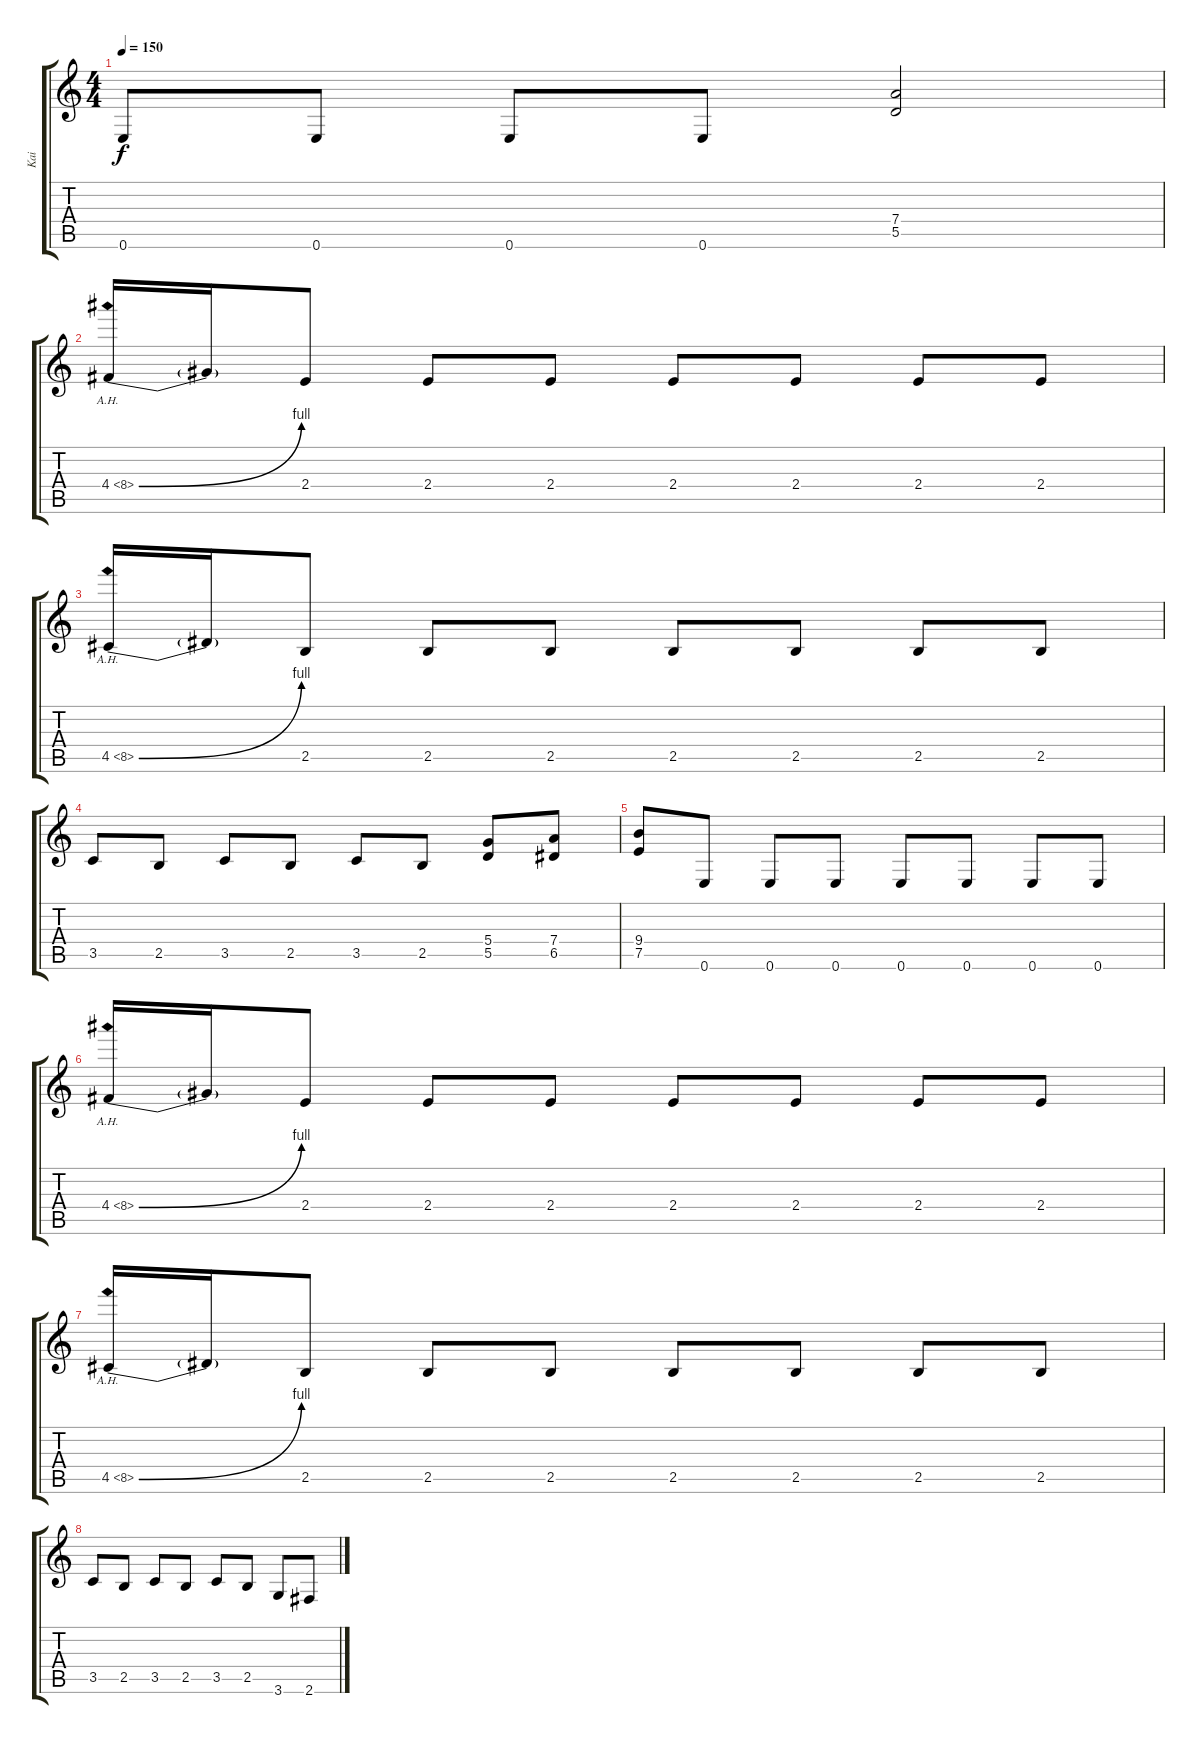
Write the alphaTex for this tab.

\track ("Kai" "Kai") {instrument overdrivenguitar}
\staff {score tabs}
\tuning (E4 B3 G3 D3 A2 E2) {hide}
\ts (4 4)
\tempo 150
\clef g2
\ks c
0.6.8{dy f} 0.6.8 0.6.8 0.6.8 (7.4 5.5).2 |
4.4{be (bend 0 0 60 4) ah 4}.16 4.4{t}.16 2.4.8 2.4.8 2.4.8 2.4.8 2.4.8 2.4.8 2.4.8 |
4.5{be (bend 0 0 60 4) ah 4}.16 4.5{t}.16 2.5.8 2.5.8 2.5.8 2.5.8 2.5.8 2.5.8 2.5.8 |
3.5.8 2.5.8 3.5.8 2.5.8 3.5.8 2.5.8 (5.4 5.5).8 (7.4 6.5).8 |
(9.4 7.5).8 0.6.8 0.6.8 0.6.8 0.6.8 0.6.8 0.6.8 0.6.8 |
4.4{be (bend 0 0 60 4) ah 4}.16 4.4{t}.16 2.4.8 2.4.8 2.4.8 2.4.8 2.4.8 2.4.8 2.4.8 |
4.5{be (bend 0 0 60 4) ah 4}.16 4.5{t}.16 2.5.8 2.5.8 2.5.8 2.5.8 2.5.8 2.5.8 2.5.8 |
3.5.8 2.5.8 3.5.8 2.5.8 3.5.8 2.5.8 3.6.8 2.6.8
